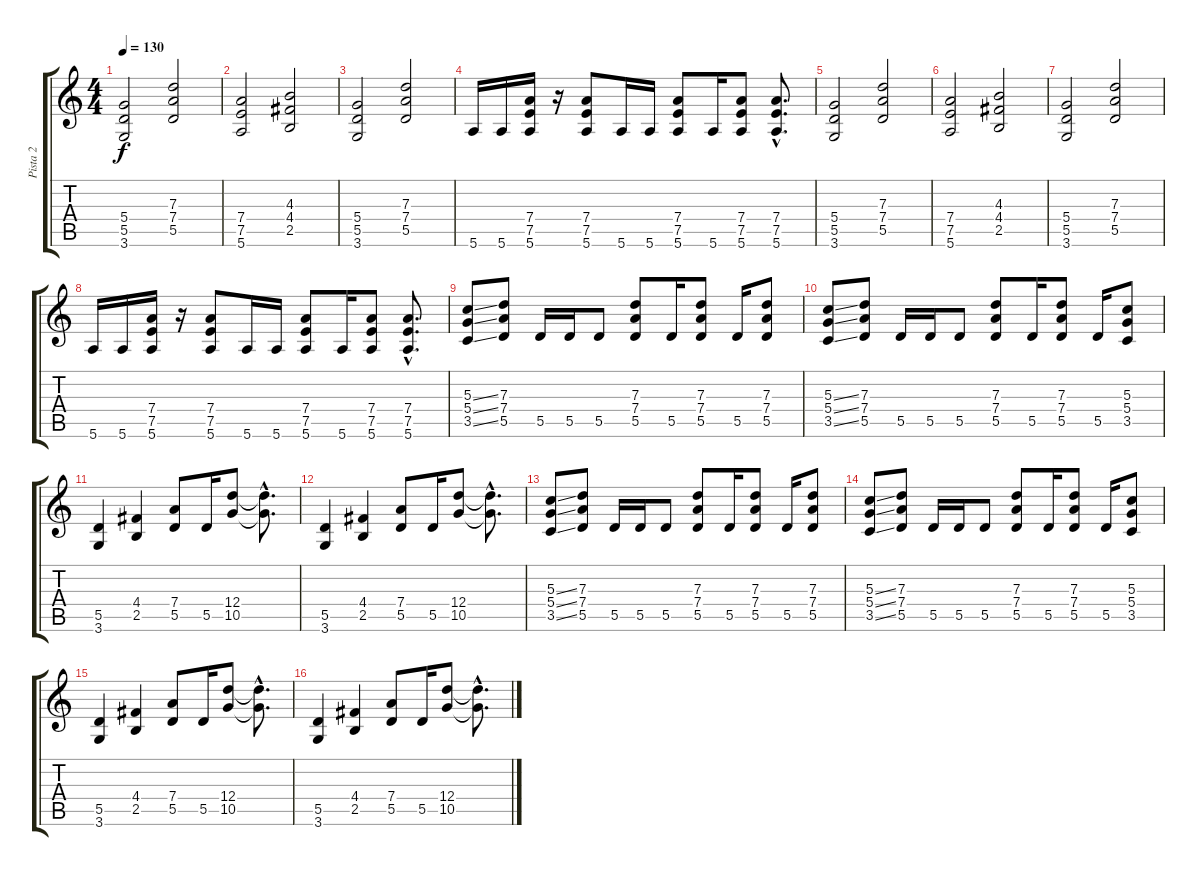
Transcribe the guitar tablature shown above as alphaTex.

\track ("Pista 2" "Pista 2") {instrument distortionguitar}
\staff {score tabs}
\tuning (E4 B3 G3 D3 A2 E2) {hide}
\ts (4 4)
\tempo 130
\clef g2
\ks c
(5.4 5.5 3.6).2{dy f} (7.3 7.4 5.5).2 |
(7.4 7.5 5.6).2 (4.3 4.4 2.5).2 |
(5.4 5.5 3.6).2 (7.3 7.4 5.5).2 |
5.6.16 5.6.16 (7.4 7.5 5.6).16 r.16 (7.4 7.5 5.6).8 5.6.16 5.6.16 (7.4 7.5 5.6).8 5.6.16 (7.4 7.5 5.6).8 (7.4{hac} 7.5{hac} 5.6{hac}).8{d} |
(5.4 5.5 3.6).2 (7.3 7.4 5.5).2 |
(7.4 7.5 5.6).2 (4.3 4.4 2.5).2 |
(5.4 5.5 3.6).2 (7.3 7.4 5.5).2 |
5.6.16 5.6.16 (7.4 7.5 5.6).16 r.16 (7.4 7.5 5.6).8 5.6.16 5.6.16 (7.4 7.5 5.6).8 5.6.16 (7.4 7.5 5.6).8 (7.4{hac} 7.5{hac} 5.6{hac}).8{d} |
(5.3{ss} 5.4{ss} 3.5{ss}).8 (7.3 7.4 5.5).8 5.5.16 5.5.16 5.5.8 (7.3 7.4 5.5).8 5.5.16 (7.3 7.4 5.5).8 5.5.16 (7.3 7.4 5.5).8 |
(5.3{ss} 5.4{ss} 3.5{ss}).8 (7.3 7.4 5.5).8 5.5.16 5.5.16 5.5.8 (7.3 7.4 5.5).8 5.5.16 (7.3 7.4 5.5).8 5.5.16 (5.3 5.4 3.5).8 |
(5.5 3.6).4 (4.4 2.5).4 (7.4 5.5).8 5.5.16 (12.4 10.5).8 (12.4{hac t} 10.5{hac t}).8{d} |
(5.5 3.6).4 (4.4 2.5).4 (7.4 5.5).8 5.5.16 (12.4 10.5).8 (12.4{hac t} 10.5{hac t}).8{d} |
(5.3{ss} 5.4{ss} 3.5{ss}).8 (7.3 7.4 5.5).8 5.5.16 5.5.16 5.5.8 (7.3 7.4 5.5).8 5.5.16 (7.3 7.4 5.5).8 5.5.16 (7.3 7.4 5.5).8 |
(5.3{ss} 5.4{ss} 3.5{ss}).8 (7.3 7.4 5.5).8 5.5.16 5.5.16 5.5.8 (7.3 7.4 5.5).8 5.5.16 (7.3 7.4 5.5).8 5.5.16 (5.3 5.4 3.5).8 |
(5.5 3.6).4 (4.4 2.5).4 (7.4 5.5).8 5.5.16 (12.4 10.5).8 (12.4{hac t} 10.5{hac t}).8{d} |
(5.5 3.6).4 (4.4 2.5).4 (7.4 5.5).8 5.5.16 (12.4 10.5).8 (12.4{hac t} 10.5{hac t}).8{d}
